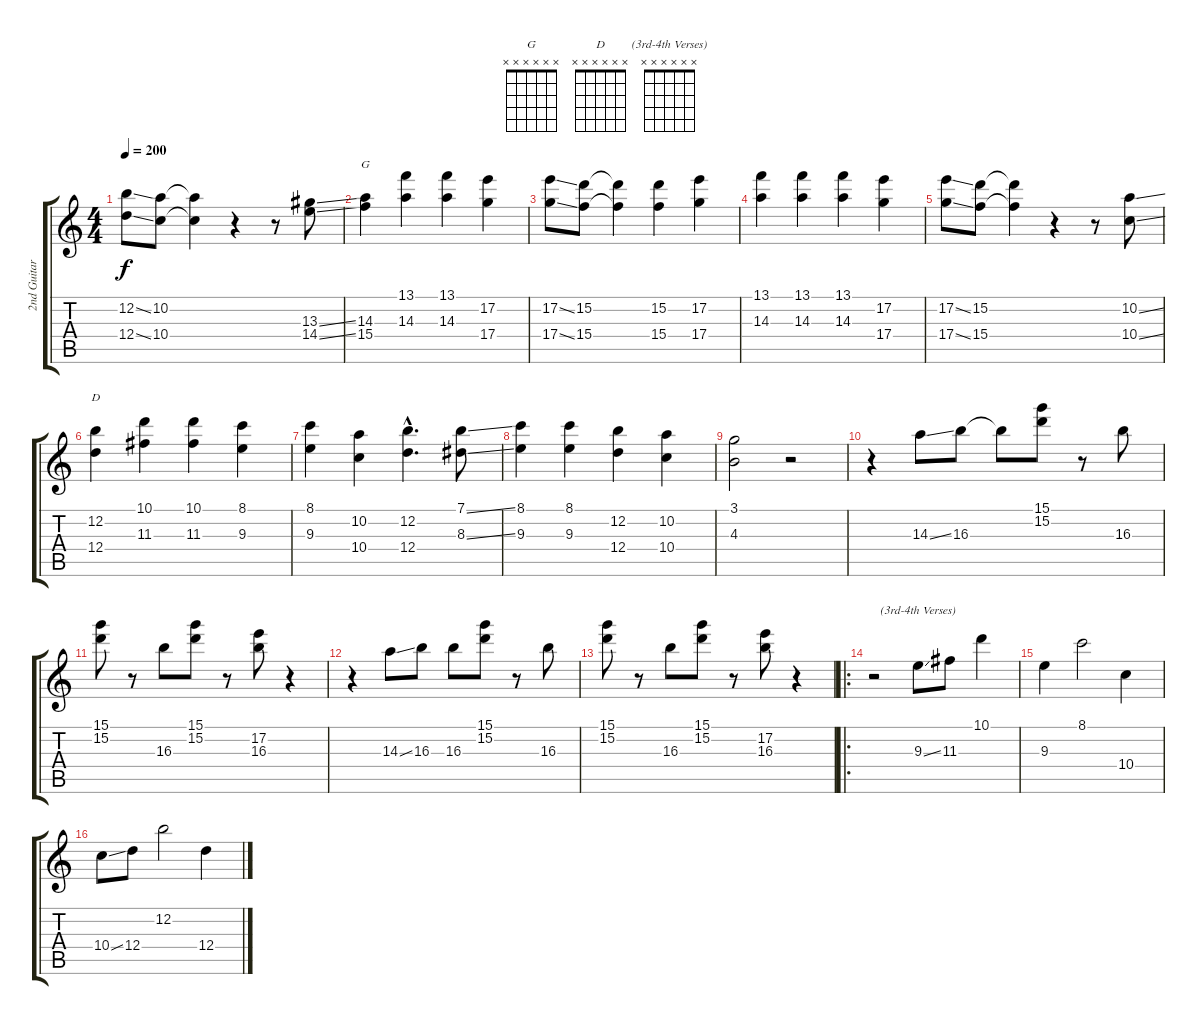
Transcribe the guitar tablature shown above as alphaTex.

\track ("2nd Guitar Part & Solo" "2nd Guitar") {instrument electricguitarclean}
\staff {score tabs}
\tuning (E4 B3 G3 D3 A2 E2) {hide}
\chord ("G" x x x x x x) {firstfret 0}
\chord ("D" x x x x x x) {firstfret 0}
\chord ("(3rd-4th Verses)" x x x x x x) {firstfret 0}
\ts (4 4)
\tempo 200
\clef g2
\ks c
(12.2{ss} 12.4{ss}).8{dy f} (10.2 10.4).8 (10.2{t} 10.4{t}).4 r.4 r.8 (13.3{ss} 14.4{ss}).8 |
(14.3 15.4).4{ch "G"} (13.1 14.3).4 (13.1 14.3).4 (17.2 17.4).4 |
(17.2{ss} 17.4{ss}).8 (15.2 15.4).8 (15.2{t} 15.4{t}).4 (15.2 15.4).4 (17.2 17.4).4 |
(13.1 14.3).4 (13.1 14.3).4 (13.1 14.3).4 (17.2 17.4).4 |
(17.2{ss} 17.4{ss}).8 (15.2 15.4).8 (15.2{t} 15.4{t}).4 r.4 r.8 (10.2{ss} 10.4{ss}).8 |
(12.2 12.4).4{ch "D"} (10.1 11.3).4 (10.1 11.3).4 (8.1 9.3).4 |
(8.1 9.3).4 (10.2 10.4).4 (12.2{hac} 12.4{hac}).4{d} (7.1{ss} 8.3{ss}).8 |
(8.1 9.3).4 (8.1 9.3).4 (12.2 12.4).4 (10.2 10.4).4 |
(3.1 4.3).2 r.2 |
r.4 14.3{ss}.8 16.3.8 16.3{t}.8 (15.1 15.2).8 r.8 16.3.8 |
(15.1 15.2).8 r.8 16.3.8 (15.1 15.2).8 r.8 (17.2 16.3).8 r.4 |
r.4 14.3{ss}.8 16.3.8 16.3.8 (15.1 15.2).8 r.8 16.3.8 |
(15.1 15.2).8 r.8 16.3.8 (15.1 15.2).8 r.8 (17.2 16.3).8 r.4 |
\ro
r.2 9.3{ss}.8{ch "(3rd-4th Verses)"} 11.3.8 10.1.4 |
9.3.4 8.1.2 10.4.4 |
10.4{ss}.8 12.4.8 12.2.2 12.4.4
